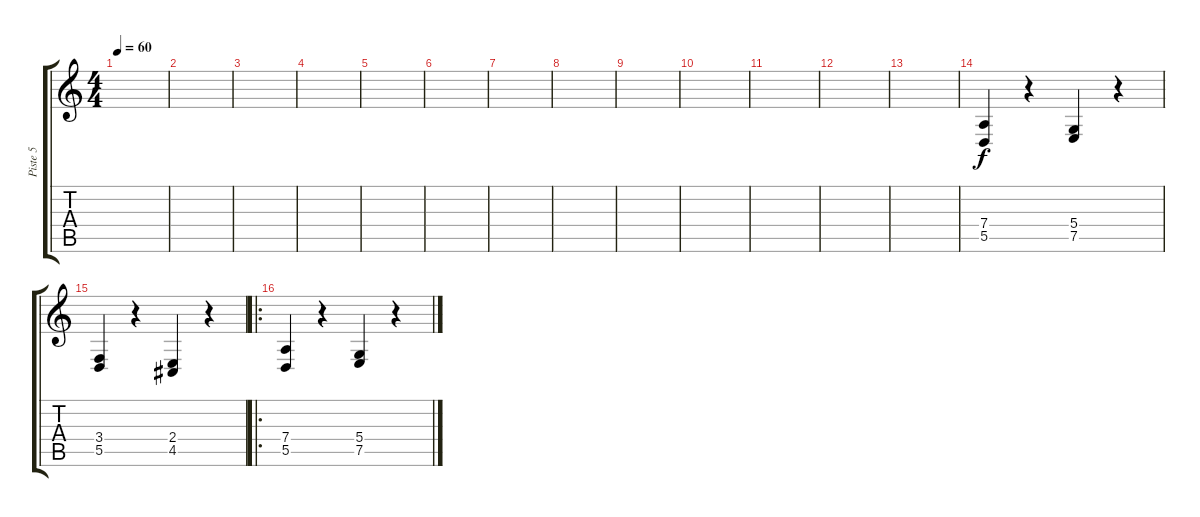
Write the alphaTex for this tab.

\track ("Piste 5" "Piste 5") {instrument rockorgan}
\staff {score tabs}
\tuning (E4 B3 G3 D3 A2 E2) {hide}
\ts (4 4)
\tempo 60
\clef g2
\ks c
|
|
|
|
|
|
|
|
|
|
|
|
|
(7.4 5.5).4 r.4 (5.4 7.5).4 r.4 |
(3.4 5.5).4 r.4 (2.4 4.5).4 r.4 |
\ro
(7.4 5.5).4 r.4 (5.4 7.5).4 r.4
